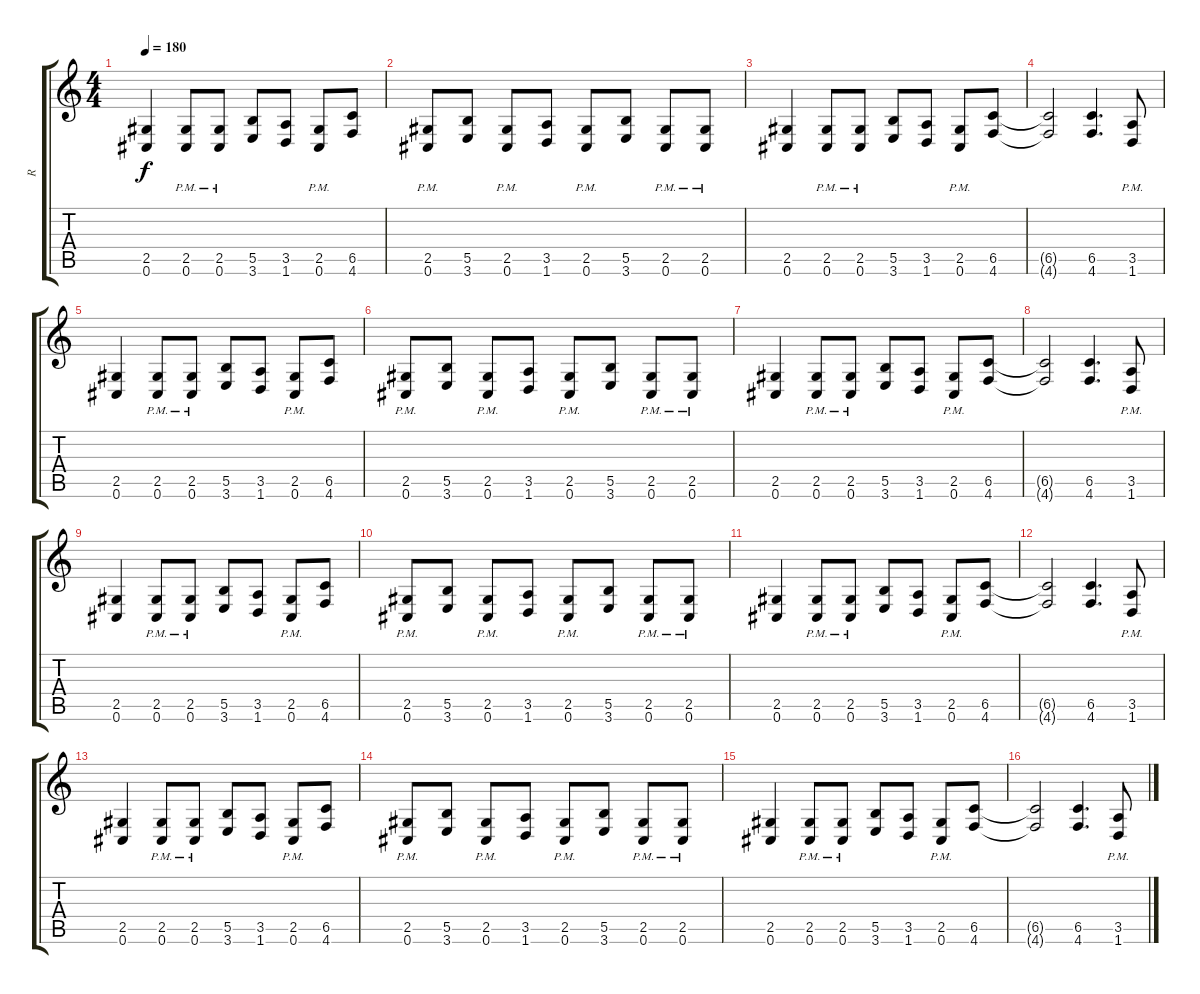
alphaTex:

\track ("R" "R") {instrument distortionguitar}
\staff {score tabs}
\tuning (Db4 Ab3 E3 B2 Gb2 Db2) {hide}
\ts (4 4)
\tempo 180
\clef g2
\ks c
(2.5 0.6).4{dy f} (2.5{pm} 0.6{pm}).8 (2.5{pm} 0.6{pm}).8 (5.5 3.6).8 (3.5 1.6).8 (2.5{pm} 0.6{pm}).8 (6.5 4.6).8 |
(2.5{pm} 0.6{pm}).8 (5.5 3.6).8 (2.5{pm} 0.6{pm}).8 (3.5 1.6).8 (2.5{pm} 0.6{pm}).8 (5.5 3.6).8 (2.5{pm} 0.6{pm}).8 (2.5{pm} 0.6{pm}).8 |
(2.5 0.6).4 (2.5{pm} 0.6{pm}).8 (2.5{pm} 0.6{pm}).8 (5.5 3.6).8 (3.5 1.6).8 (2.5{pm} 0.6{pm}).8 (6.5 4.6).8 |
(6.5{t} 4.6{t}).2 (6.5 4.6).4{d} (3.5{pm} 1.6{pm}).8 |
(2.5 0.6).4 (2.5{pm} 0.6{pm}).8 (2.5{pm} 0.6{pm}).8 (5.5 3.6).8 (3.5 1.6).8 (2.5{pm} 0.6{pm}).8 (6.5 4.6).8 |
(2.5{pm} 0.6{pm}).8 (5.5 3.6).8 (2.5{pm} 0.6{pm}).8 (3.5 1.6).8 (2.5{pm} 0.6{pm}).8 (5.5 3.6).8 (2.5{pm} 0.6{pm}).8 (2.5{pm} 0.6{pm}).8 |
(2.5 0.6).4 (2.5{pm} 0.6{pm}).8 (2.5{pm} 0.6{pm}).8 (5.5 3.6).8 (3.5 1.6).8 (2.5{pm} 0.6{pm}).8 (6.5 4.6).8 |
(6.5{t} 4.6{t}).2 (6.5 4.6).4{d} (3.5{pm} 1.6{pm}).8 |
(2.5 0.6).4 (2.5{pm} 0.6{pm}).8 (2.5{pm} 0.6{pm}).8 (5.5 3.6).8 (3.5 1.6).8 (2.5{pm} 0.6{pm}).8 (6.5 4.6).8 |
(2.5{pm} 0.6{pm}).8 (5.5 3.6).8 (2.5{pm} 0.6{pm}).8 (3.5 1.6).8 (2.5{pm} 0.6{pm}).8 (5.5 3.6).8 (2.5{pm} 0.6{pm}).8 (2.5{pm} 0.6{pm}).8 |
(2.5 0.6).4 (2.5{pm} 0.6{pm}).8 (2.5{pm} 0.6{pm}).8 (5.5 3.6).8 (3.5 1.6).8 (2.5{pm} 0.6{pm}).8 (6.5 4.6).8 |
(6.5{t} 4.6{t}).2 (6.5 4.6).4{d} (3.5{pm} 1.6{pm}).8 |
(2.5 0.6).4 (2.5{pm} 0.6{pm}).8 (2.5{pm} 0.6{pm}).8 (5.5 3.6).8 (3.5 1.6).8 (2.5{pm} 0.6{pm}).8 (6.5 4.6).8 |
(2.5{pm} 0.6{pm}).8 (5.5 3.6).8 (2.5{pm} 0.6{pm}).8 (3.5 1.6).8 (2.5{pm} 0.6{pm}).8 (5.5 3.6).8 (2.5{pm} 0.6{pm}).8 (2.5{pm} 0.6{pm}).8 |
(2.5 0.6).4 (2.5{pm} 0.6{pm}).8 (2.5{pm} 0.6{pm}).8 (5.5 3.6).8 (3.5 1.6).8 (2.5{pm} 0.6{pm}).8 (6.5 4.6).8 |
(6.5{t} 4.6{t}).2 (6.5 4.6).4{d} (3.5{pm} 1.6{pm}).8
